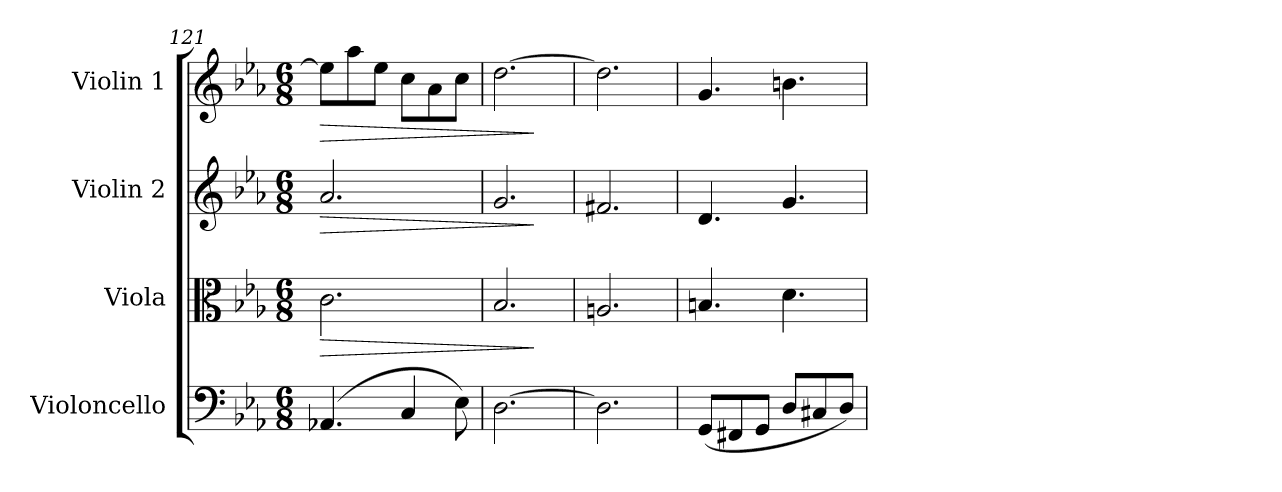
**kern	**kern	**dynam	**kern	**dynam	**kern	**dynam
*part4	*part3	*part3	*part2	*part2	*part1	*part1
*staff4	*staff3	*staff3	*staff2	*staff2	*staff1	*staff1
*I"Violoncello	*I"Viola	*	*I"Violin 2	*	*I"Violin 1	*
*I'Vc	*I'Vla	*	*I'Vln	*	*I'Vln	*
*clefF4	*clefC3	*	*clefG2	*	*clefG2	*
*k[b-e-a-]	*k[b-e-a-]	*	*k[b-e-a-]	*	*k[b-e-a-]	*
*M6/8	*M6/8	*	*M6/8	*	*M6/8	*
=121	=121	=121	=121	=121	=121	=121
!	!	!LO:HP:b	!	!LO:HP:b	!	!LO:HP:b
(>4.AA-X/	2.c\	>	2.a-/	>	8ee-\L]	>
.	.	.	.	.	8aa-\	.
.	.	.	.	.	8ee-\J	.
4C/	.	.	.	.	8cc\L	.
.	.	.	.	.	8a-\	.
8E-\)	.	.	.	.	8cc\J	.
=122	=122	=122	=122	=122	=122	=122
[2.D\	2.B-/	.	2.g/	.	[2.dd\	.
.	.	]	.	]	.	]
=123	=123	=123	=123	=123	=123	=123
2.D\]	2.An/	.	2.f#X/	.	2.dd\]	.
=124	=124	=124	=124	=124	=124	=124
(<8GG/L	4.Bn/	.	4.d/	.	4.g/	.
8FF#X/	.	.	.	.	.	.
8GG/J	.	.	.	.	.	.
8D/L	4.d\	.	4.g/	.	4.bn\	.
8C#X/	.	.	.	.	.	.
8D/J)	.	.	.	.	.	.
=	=	=	=	=	=	=
*-	*-	*-	*-	*-	*-	*-
